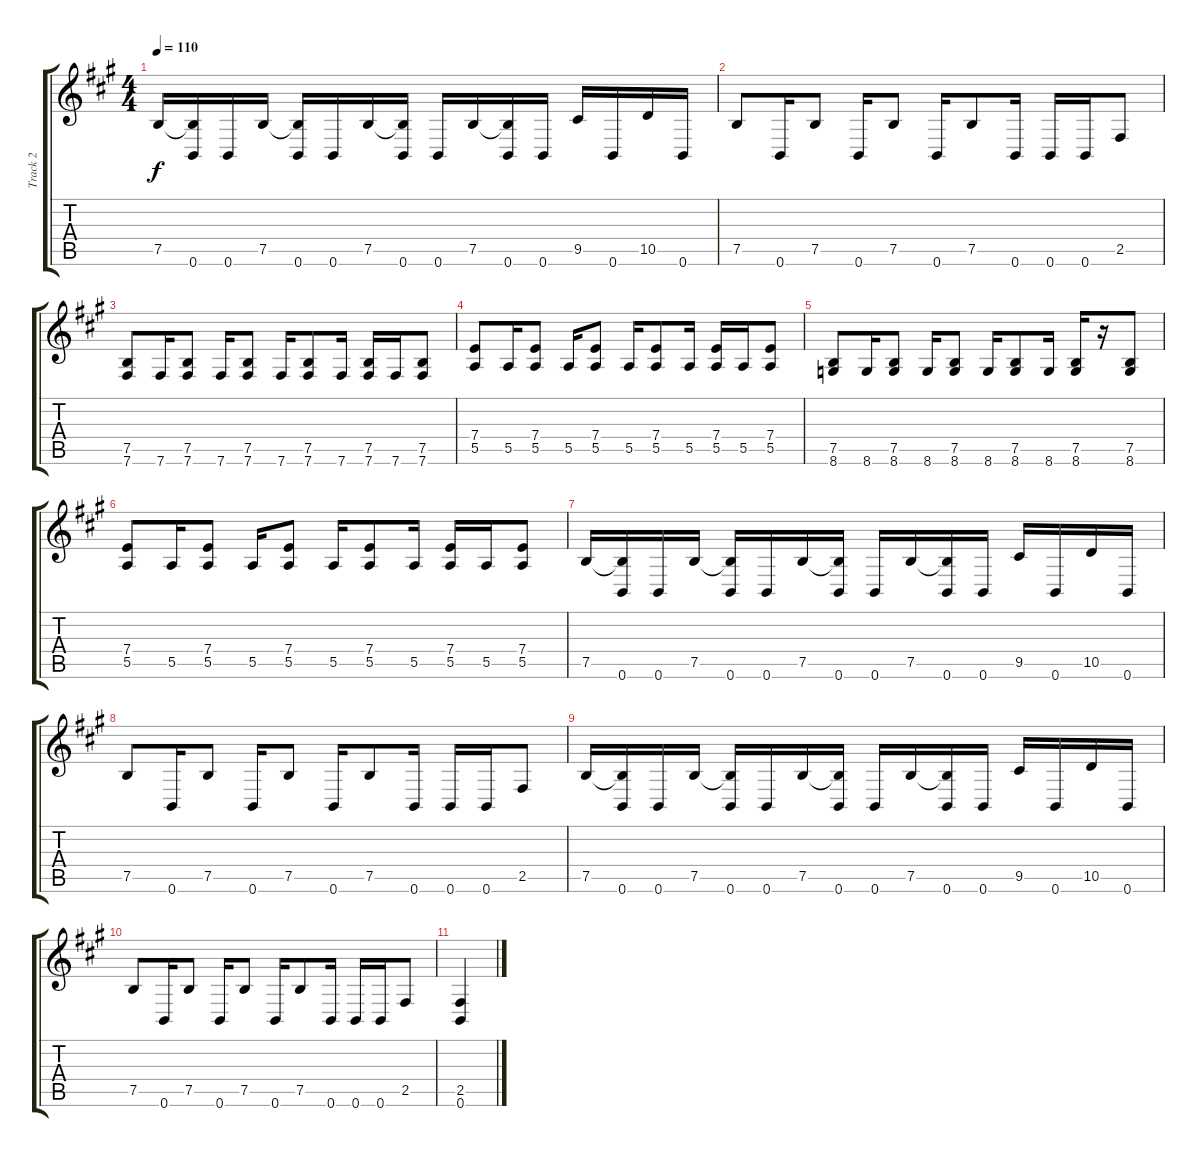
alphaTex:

\track ("Track 2" "Track 2") {instrument distortionguitar}
\staff {score tabs}
\tuning (B3 Gb3 D3 A2 E2 B1) {hide}
\ts (4 4)
\tempo 110
\clef g2
\ks a
7.5.16{dy f} (7.5{t} 0.6).16 0.6.16 7.5.16 (7.5{t} 0.6).16 0.6.16 7.5.16 (7.5{t} 0.6).16 0.6.16 7.5.16 (7.5{t} 0.6).16 0.6.16 9.5.16 0.6.16 10.5.16 0.6.16 |
7.5.8 0.6.16 7.5.8 0.6.16 7.5.8 0.6.16 7.5.8 0.6.16 0.6.16 0.6.16 2.5.8 |
(7.5 7.6).8 7.6.16 (7.5 7.6).8 7.6.16 (7.5 7.6).8 7.6.16 (7.5 7.6).8 7.6.16 (7.5 7.6).16 7.6.16 (7.5 7.6).8 |
(7.4 5.5).8 5.5.16 (7.4 5.5).8 5.5.16 (7.4 5.5).8 5.5.16 (7.4 5.5).8 5.5.16 (7.4 5.5).16 5.5.16 (7.4 5.5).8 |
(7.5 8.6).8 8.6.16 (7.5 8.6).8 8.6.16 (7.5 8.6).8 8.6.16 (7.5 8.6).8 8.6.16 (7.5 8.6).16 r.16 (7.5 8.6).8 |
(7.4 5.5).8 5.5.16 (7.4 5.5).8 5.5.16 (7.4 5.5).8 5.5.16 (7.4 5.5).8 5.5.16 (7.4 5.5).16 5.5.16 (7.4 5.5).8 |
7.5.16 (7.5{t} 0.6).16 0.6.16 7.5.16 (7.5{t} 0.6).16 0.6.16 7.5.16 (7.5{t} 0.6).16 0.6.16 7.5.16 (7.5{t} 0.6).16 0.6.16 9.5.16 0.6.16 10.5.16 0.6.16 |
7.5.8 0.6.16 7.5.8 0.6.16 7.5.8 0.6.16 7.5.8 0.6.16 0.6.16 0.6.16 2.5.8 |
7.5.16 (7.5{t} 0.6).16 0.6.16 7.5.16 (7.5{t} 0.6).16 0.6.16 7.5.16 (7.5{t} 0.6).16 0.6.16 7.5.16 (7.5{t} 0.6).16 0.6.16 9.5.16 0.6.16 10.5.16 0.6.16 |
7.5.8 0.6.16 7.5.8 0.6.16 7.5.8 0.6.16 7.5.8 0.6.16 0.6.16 0.6.16 2.5.8 |
(2.5 0.6).4
